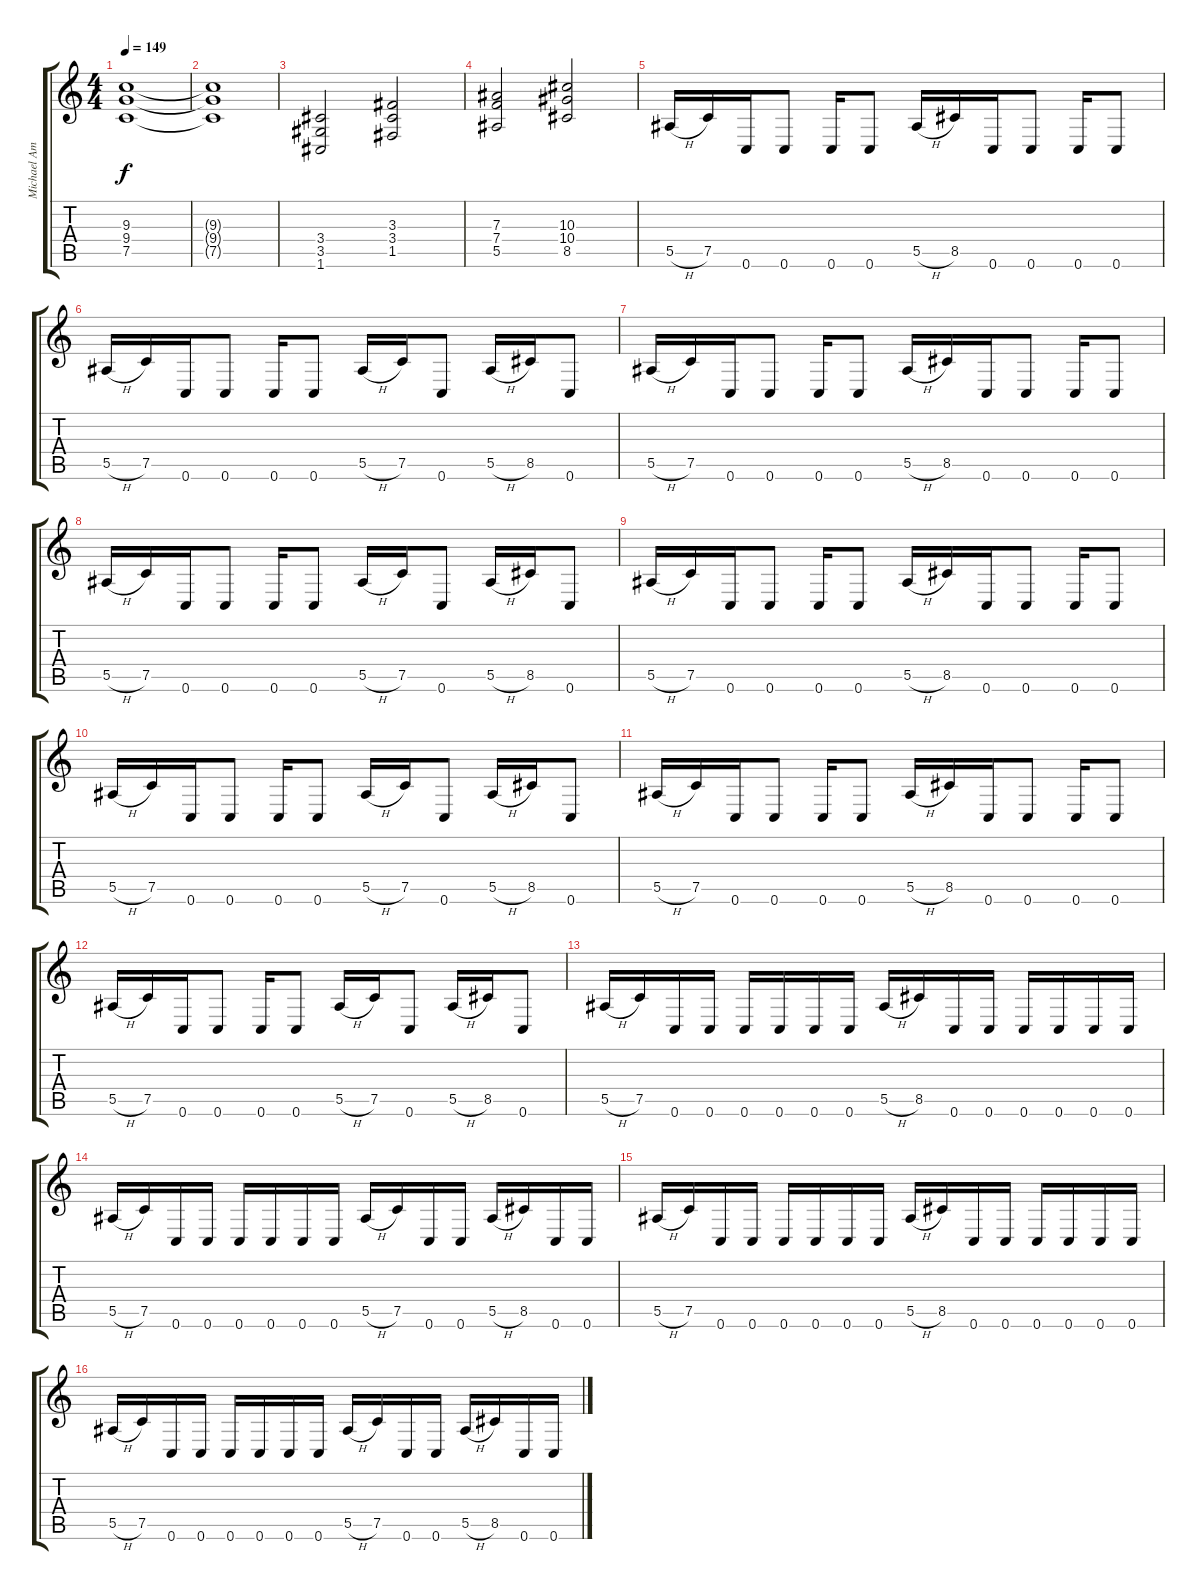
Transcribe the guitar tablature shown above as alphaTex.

\track ("Michael Amott" "Michael Am") {instrument distortionguitar}
\staff {score tabs}
\tuning (C4 G3 Eb3 Bb2 F2 C2) {hide}
\ts (4 4)
\tempo 149
\clef g2
\ks c
(9.3 9.4 7.5).1{dy f} |
(9.3{t} 9.4{t} 7.5{t}).1 |
(3.4 3.5 1.6).2 (3.3 3.4 1.5).2 |
(7.3 7.4 5.5).2 (10.3 10.4 8.5).2 |
5.5{h}.16 7.5.16 0.6.16 0.6.8 0.6.16 0.6.8 5.5{h}.16 8.5.16 0.6.16 0.6.8 0.6.16 0.6.8 |
5.5{h}.16 7.5.16 0.6.16 0.6.8 0.6.16 0.6.8 5.5{h}.16 7.5.16 0.6.8 5.5{h}.16 8.5.16 0.6.8 |
5.5{h}.16 7.5.16 0.6.16 0.6.8 0.6.16 0.6.8 5.5{h}.16 8.5.16 0.6.16 0.6.8 0.6.16 0.6.8 |
5.5{h}.16 7.5.16 0.6.16 0.6.8 0.6.16 0.6.8 5.5{h}.16 7.5.16 0.6.8 5.5{h}.16 8.5.16 0.6.8 |
5.5{h}.16 7.5.16 0.6.16 0.6.8 0.6.16 0.6.8 5.5{h}.16 8.5.16 0.6.16 0.6.8 0.6.16 0.6.8 |
5.5{h}.16 7.5.16 0.6.16 0.6.8 0.6.16 0.6.8 5.5{h}.16 7.5.16 0.6.8 5.5{h}.16 8.5.16 0.6.8 |
5.5{h}.16 7.5.16 0.6.16 0.6.8 0.6.16 0.6.8 5.5{h}.16 8.5.16 0.6.16 0.6.8 0.6.16 0.6.8 |
5.5{h}.16 7.5.16 0.6.16 0.6.8 0.6.16 0.6.8 5.5{h}.16 7.5.16 0.6.8 5.5{h}.16 8.5.16 0.6.8 |
5.5{h}.16 7.5.16 0.6.16 0.6.16 0.6.16 0.6.16 0.6.16 0.6.16 5.5{h}.16 8.5.16 0.6.16 0.6.16 0.6.16 0.6.16 0.6.16 0.6.16 |
5.5{h}.16 7.5.16 0.6.16 0.6.16 0.6.16 0.6.16 0.6.16 0.6.16 5.5{h}.16 7.5.16 0.6.16 0.6.16 5.5{h}.16 8.5.16 0.6.16 0.6.16 |
5.5{h}.16 7.5.16 0.6.16 0.6.16 0.6.16 0.6.16 0.6.16 0.6.16 5.5{h}.16 8.5.16 0.6.16 0.6.16 0.6.16 0.6.16 0.6.16 0.6.16 |
5.5{h}.16 7.5.16 0.6.16 0.6.16 0.6.16 0.6.16 0.6.16 0.6.16 5.5{h}.16 7.5.16 0.6.16 0.6.16 5.5{h}.16 8.5.16 0.6.16 0.6.16
